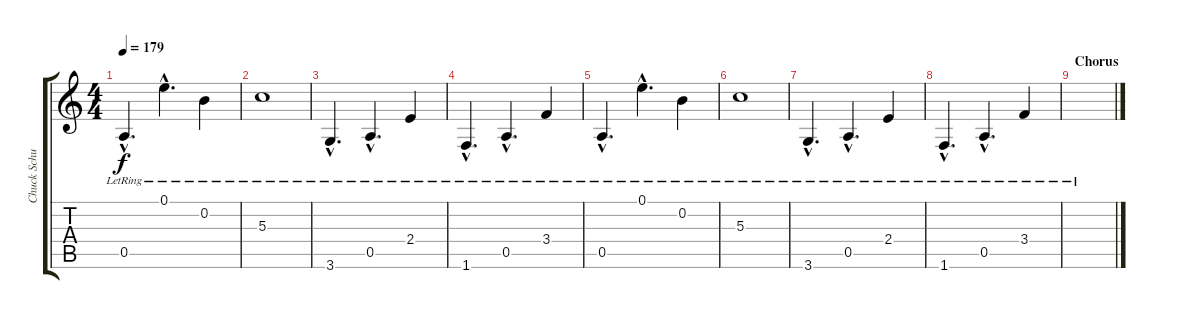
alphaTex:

\track ("Chuck Schuldiner" "Chuck Schu") {instrument acousticguitarsteel}
\staff {score tabs}
\tuning (E4 B3 G3 D3 A2 E2) {hide}
\ts (4 4)
\tempo 179
\clef g2
\ks c
0.5{hac lr}.4{d dy f} 0.1{hac lr}.4{d} 0.2{lr}.4 |
5.3{lr}.1 |
3.6{hac lr}.4{d} 0.5{hac lr}.4{d} 2.4{lr}.4 |
1.6{hac lr}.4{d} 0.5{hac lr}.4{d} 3.4{lr}.4 |
0.5{hac lr}.4{d} 0.1{hac lr}.4{d} 0.2{lr}.4 |
5.3{lr}.1 |
3.6{hac lr}.4{d} 0.5{hac lr}.4{d} 2.4{lr}.4 |
1.6{hac lr}.4{d} 0.5{hac lr}.4{d} 3.4{lr}.4 |
\section ("" "Chorus")
